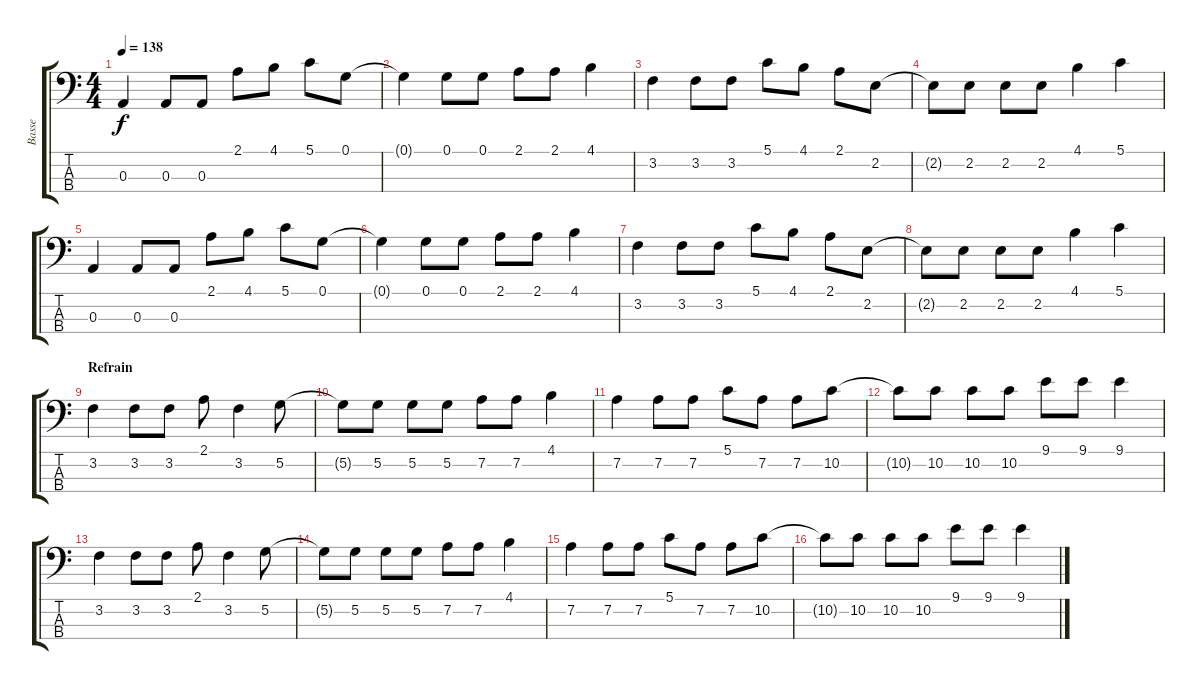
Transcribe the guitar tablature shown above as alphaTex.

\track ("Basse" "Basse") {instrument electricbassfinger}
\staff {score tabs}
\tuning (G2 D2 A1 E1) {hide}
\ts (4 4)
\tempo 138
\clef f4
\ks c
0.3.4{dy f} 0.3.8 0.3.8 2.1.8 4.1.8 5.1.8 0.1.8 |
0.1{t}.4 0.1.8 0.1.8 2.1.8 2.1.8 4.1.4 |
3.2.4 3.2.8 3.2.8 5.1.8 4.1.8 2.1.8 2.2.8 |
2.2{t}.8 2.2.8 2.2.8 2.2.8 4.1.4 5.1.4 |
0.3.4 0.3.8 0.3.8 2.1.8 4.1.8 5.1.8 0.1.8 |
0.1{t}.4 0.1.8 0.1.8 2.1.8 2.1.8 4.1.4 |
3.2.4 3.2.8 3.2.8 5.1.8 4.1.8 2.1.8 2.2.8 |
2.2{t}.8 2.2.8 2.2.8 2.2.8 4.1.4 5.1.4 |
\section ("" "Refrain")
3.2.4 3.2.8 3.2.8 2.1.8 3.2.4 5.2.8 |
5.2{t}.8 5.2.8 5.2.8 5.2.8 7.2.8 7.2.8 4.1.4 |
7.2.4 7.2.8 7.2.8 5.1.8 7.2.8 7.2.8 10.2.8 |
10.2{t}.8 10.2.8 10.2.8 10.2.8 9.1.8 9.1.8 9.1.4 |
3.2.4 3.2.8 3.2.8 2.1.8 3.2.4 5.2.8 |
5.2{t}.8 5.2.8 5.2.8 5.2.8 7.2.8 7.2.8 4.1.4 |
7.2.4 7.2.8 7.2.8 5.1.8 7.2.8 7.2.8 10.2.8 |
10.2{t}.8 10.2.8 10.2.8 10.2.8 9.1.8 9.1.8 9.1.4
